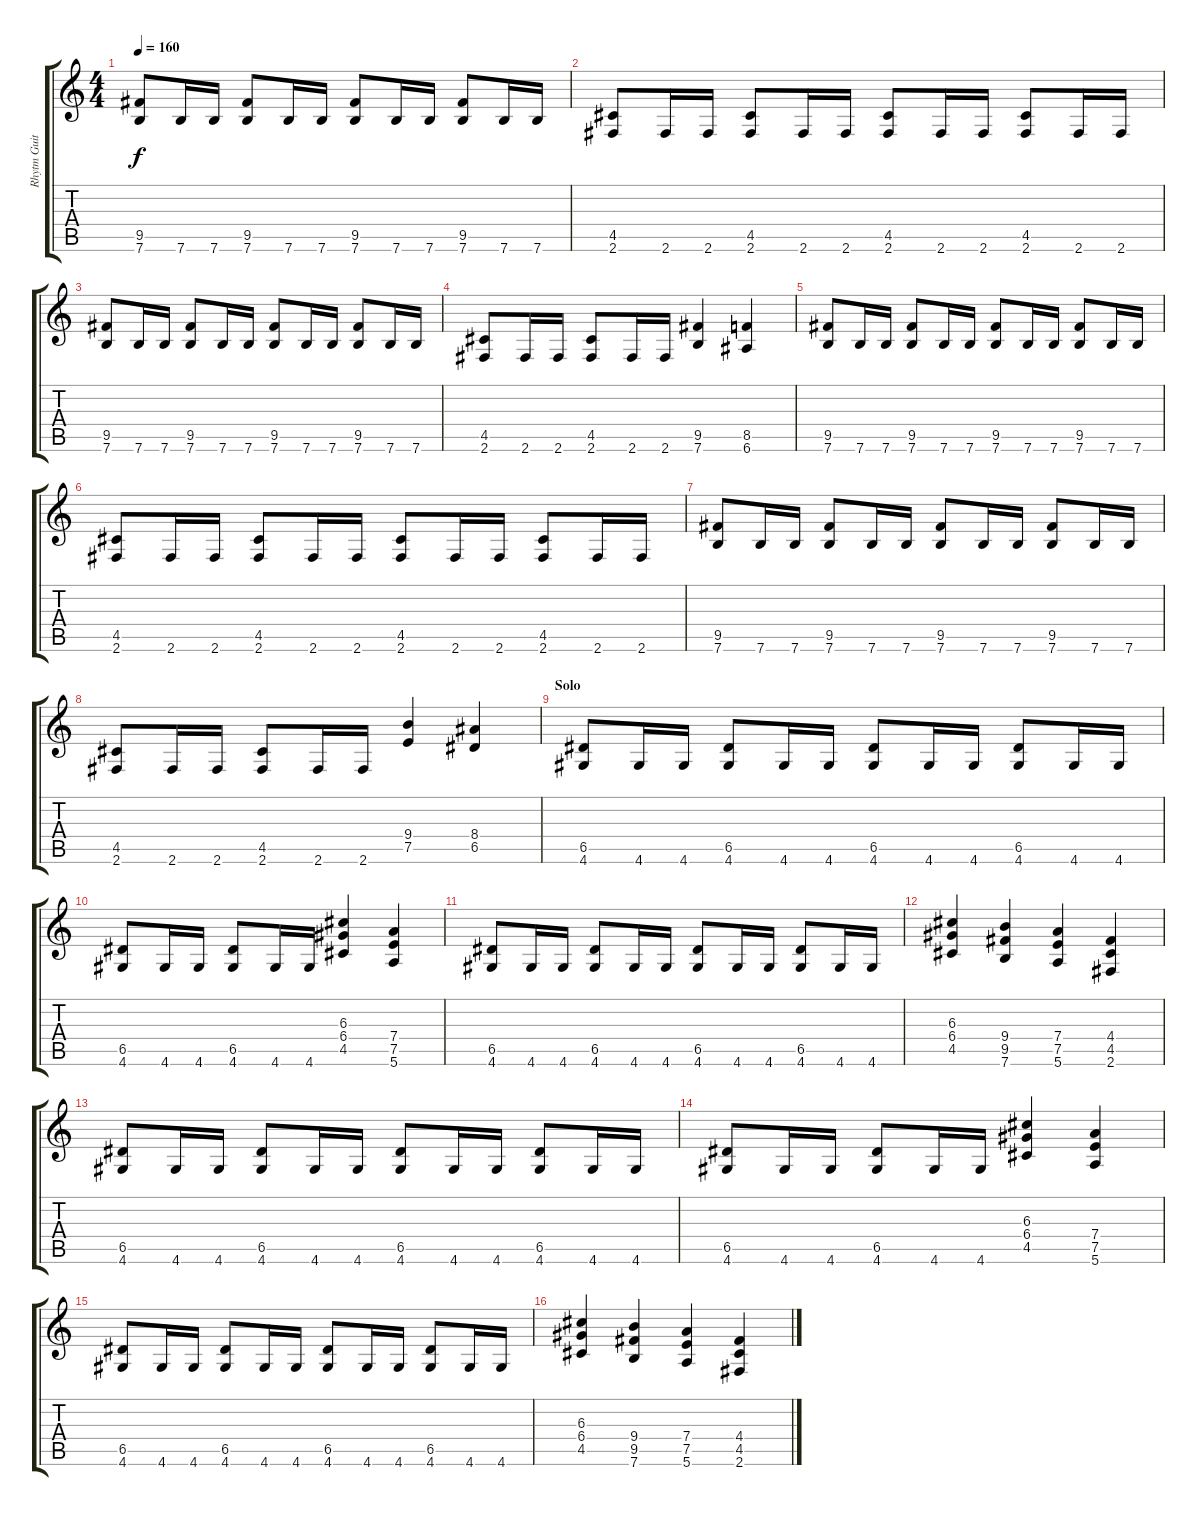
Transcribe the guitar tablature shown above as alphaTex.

\track ("Rhytm Guitar" "Rhytm Guit") {instrument distortionguitar}
\staff {score tabs}
\tuning (E4 B3 G3 D3 A2 E2) {hide}
\ts (4 4)
\tempo 160
\clef g2
\ks c
(9.5 7.6).8{dy f} 7.6.16 7.6.16 (9.5 7.6).8 7.6.16 7.6.16 (9.5 7.6).8 7.6.16 7.6.16 (9.5 7.6).8 7.6.16 7.6.16 |
(4.5 2.6).8 2.6.16 2.6.16 (4.5 2.6).8 2.6.16 2.6.16 (4.5 2.6).8 2.6.16 2.6.16 (4.5 2.6).8 2.6.16 2.6.16 |
(9.5 7.6).8 7.6.16 7.6.16 (9.5 7.6).8 7.6.16 7.6.16 (9.5 7.6).8 7.6.16 7.6.16 (9.5 7.6).8 7.6.16 7.6.16 |
(4.5 2.6).8 2.6.16 2.6.16 (4.5 2.6).8 2.6.16 2.6.16 (9.5 7.6).4 (8.5 6.6).4 |
(9.5 7.6).8 7.6.16 7.6.16 (9.5 7.6).8 7.6.16 7.6.16 (9.5 7.6).8 7.6.16 7.6.16 (9.5 7.6).8 7.6.16 7.6.16 |
(4.5 2.6).8 2.6.16 2.6.16 (4.5 2.6).8 2.6.16 2.6.16 (4.5 2.6).8 2.6.16 2.6.16 (4.5 2.6).8 2.6.16 2.6.16 |
(9.5 7.6).8 7.6.16 7.6.16 (9.5 7.6).8 7.6.16 7.6.16 (9.5 7.6).8 7.6.16 7.6.16 (9.5 7.6).8 7.6.16 7.6.16 |
(4.5 2.6).8 2.6.16 2.6.16 (4.5 2.6).8 2.6.16 2.6.16 (9.4 7.5).4 (8.4 6.5).4 |
\section ("" "Solo")
(6.5 4.6).8 4.6.16 4.6.16 (6.5 4.6).8 4.6.16 4.6.16 (6.5 4.6).8 4.6.16 4.6.16 (6.5 4.6).8 4.6.16 4.6.16 |
(6.5 4.6).8 4.6.16 4.6.16 (6.5 4.6).8 4.6.16 4.6.16 (6.3 6.4 4.5).4 (7.4 7.5 5.6).4 |
(6.5 4.6).8 4.6.16 4.6.16 (6.5 4.6).8 4.6.16 4.6.16 (6.5 4.6).8 4.6.16 4.6.16 (6.5 4.6).8 4.6.16 4.6.16 |
(6.3 6.4 4.5).4 (9.4 9.5 7.6).4 (7.4 7.5 5.6).4 (4.4 4.5 2.6).4 |
(6.5 4.6).8 4.6.16 4.6.16 (6.5 4.6).8 4.6.16 4.6.16 (6.5 4.6).8 4.6.16 4.6.16 (6.5 4.6).8 4.6.16 4.6.16 |
(6.5 4.6).8 4.6.16 4.6.16 (6.5 4.6).8 4.6.16 4.6.16 (6.3 6.4 4.5).4 (7.4 7.5 5.6).4 |
(6.5 4.6).8 4.6.16 4.6.16 (6.5 4.6).8 4.6.16 4.6.16 (6.5 4.6).8 4.6.16 4.6.16 (6.5 4.6).8 4.6.16 4.6.16 |
(6.3 6.4 4.5).4 (9.4 9.5 7.6).4 (7.4 7.5 5.6).4 (4.4 4.5 2.6).4
